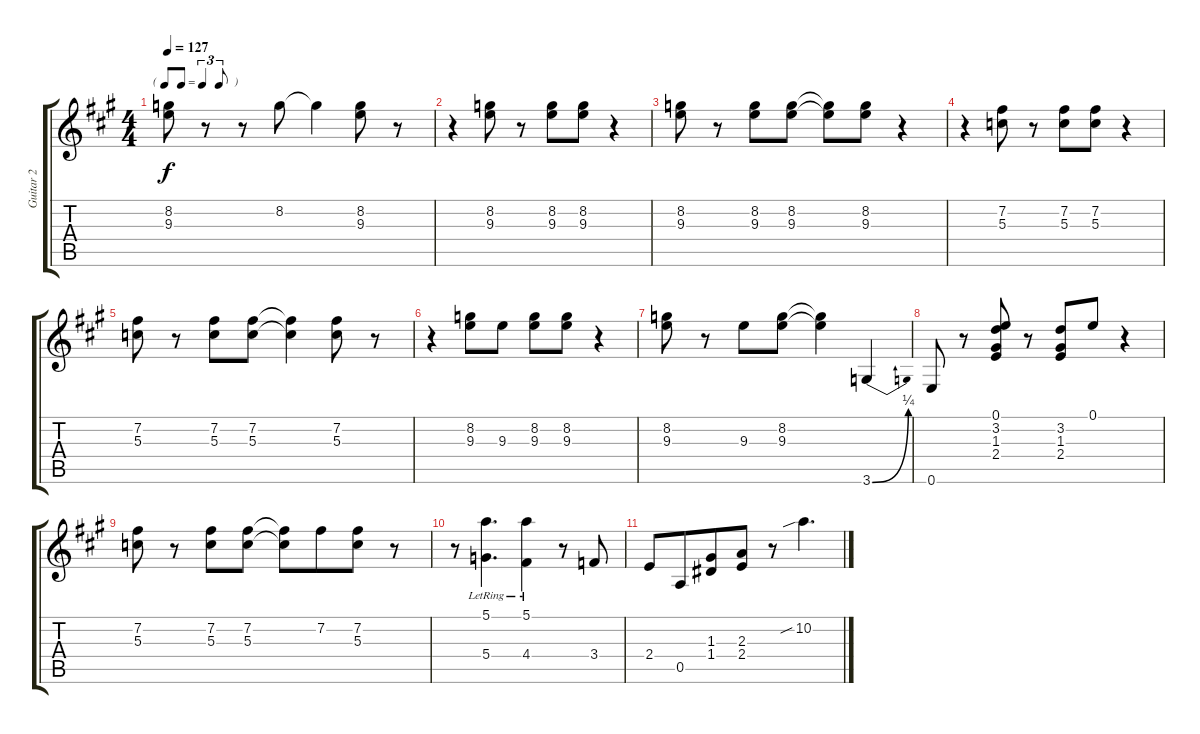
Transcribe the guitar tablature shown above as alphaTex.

\track ("Guitar 2" "Guitar 2") {instrument overdrivenguitar}
\staff {score tabs}
\tuning (E4 B3 G3 D3 A2 E2) {hide}
\ts (4 4)
\tf triplet8th
\tempo 127
\clef g2
\ks a
(8.2 9.3).8{dy f} r.8 r.8 8.2.8 8.2{t}.4 (8.2 9.3).8 r.8 |
r.4 (8.2 9.3).8 r.8 (8.2 9.3).8 (8.2 9.3).8 r.4 |
(8.2 9.3).8 r.8 (8.2 9.3).8 (8.2 9.3).8 (8.2{t} 9.3{t}).8 (8.2 9.3).8 r.4 |
r.4 (7.2 5.3).8 r.8 (7.2 5.3).8 (7.2 5.3).8 r.4 |
(7.2 5.3).8 r.8 (7.2 5.3).8 (7.2 5.3).8 (7.2{t} 5.3{t}).4 (7.2 5.3).8 r.8 |
r.4 (8.2 9.3).8 9.3.8 (8.2 9.3).8 (8.2 9.3).8 r.4 |
(8.2 9.3).8 r.8 9.3.8 (8.2 9.3).8 (8.2{t} 9.3{t}).4 3.6{be (bend 0 0 60 1)}.4 |
0.6.8 r.8 (0.1 3.2 1.3 2.4).8 r.8 (3.2 1.3 2.4).8 0.1.8 r.4 |
(7.2 5.3).8 r.8 (7.2 5.3).8 (7.2 5.3).8 (7.2{t} 5.3{t}).8 7.2.8{beam merge} (7.2 5.3).8 r.8 |
r.8{volume 14} (5.1{lr} 5.4{lr}).4{d} (5.1{lr} 4.4{lr}).4 r.8 3.4.8 |
2.4.8 0.5.8{beam merge} (1.3 1.4).8 (2.3 2.4).8 r.8 10.2{sib}.4{d}
